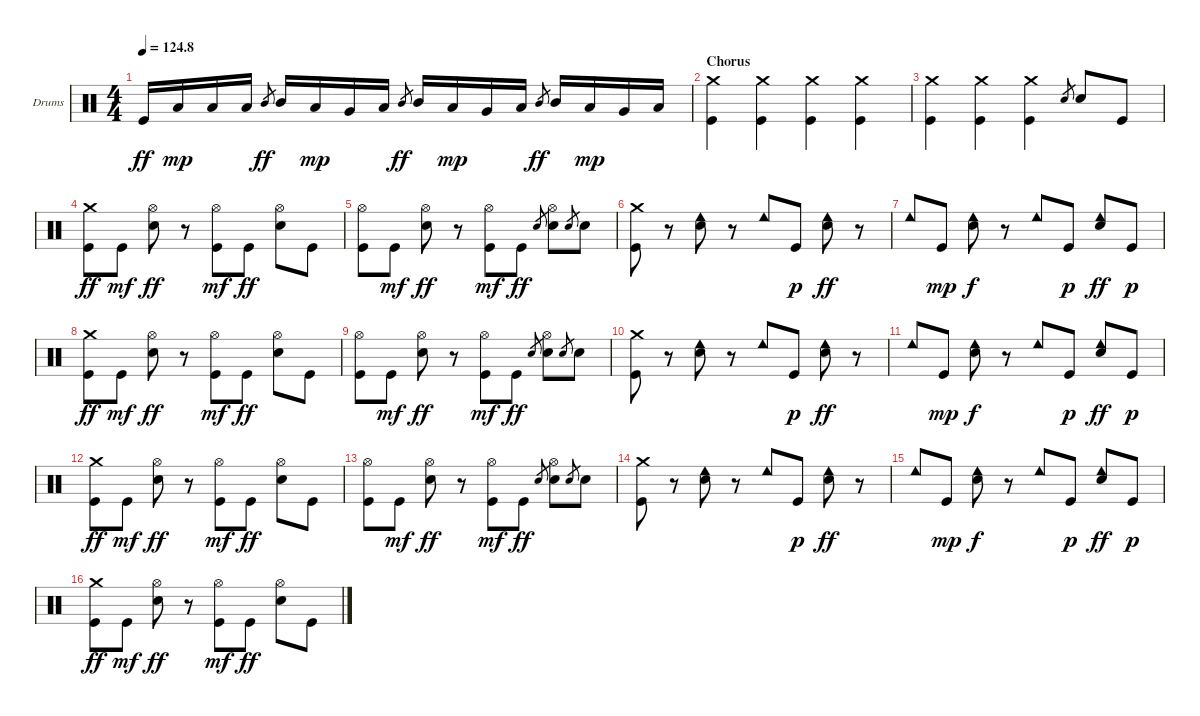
\defaultSystemsLayout 4
\bracketExtendMode groupsimilarinstruments
\firstSystemTrackNameOrientation horizontal
\otherSystemsTrackNameOrientation horizontal
\track ("Steven" "Drums") {instrument percussion}
\staff {score}
\articulation defaults
\ts (4 4)
\tempo
124.8
\accidentals auto
\clef neutral
\ottava regular
\simile none
\ks c "Kick (hit)".16{dy ff} "Low Tom (hit)".16{dy mp} "Low Tom (hit)".16 "Low Tom (hit)".16 "Mid Tom (hit)".8{gr dy ff} "Mid Tom (hit)".16 "Low Tom (hit)".16{dy mp} "Very Low Tom (hit)".16 "Low Tom (hit)".16 "Mid Tom (hit)".8{gr dy ff} "Mid Tom (hit)".16 "Low Tom (hit)".16{dy mp} "Very Low Tom (hit)".16 "Low Tom (hit)".16 "Mid Tom (hit)".8{gr dy ff} "Mid Tom (hit)".16 "Low Tom (hit)".16{dy mp} "Very Low Tom (hit)".16 "Low Tom (hit)".16
|
\section ("" "Chorus")
("Kick (hit)" "Crash medium (hit)").4 ("Kick (hit)" "Crash medium (hit)").4 ("Kick (hit)" "Crash medium (hit)").4 ("Kick (hit)" "Crash medium (hit)").4 |
("Kick (hit)" "Crash medium (hit)").4 ("Kick (hit)" "Crash medium (hit)").4 ("Kick (hit)" "Crash medium (hit)").4 "Snare (hit) 2".8{gr} "Snare (hit) 2".8 "Kick (hit)".8 |
("Kick (hit)" "Crash medium (hit)").8{dy ff} "Kick (hit)".8{dy mf} ("Snare (hit) 2" "Hi-Hat (open)").8{dy ff} r.8 ("Kick (hit)" "Hi-Hat (open)").8{dy mf} "Kick (hit)".8{dy ff} ("Snare (hit) 2" "Hi-Hat (open)").8 "Kick (hit)".8 |
("Kick (hit)" "Hi-Hat (open)").8 "Kick (hit)".8{dy mf} ("Snare (hit) 2" "Hi-Hat (open)").8{dy ff} r.8 ("Kick (hit)" "Hi-Hat (open)").8{dy mf} "Kick (hit)".8{dy ff} "Snare (hit) 2".8{gr} ("Snare (hit) 2" "Hi-Hat (open)").8 "Snare (hit) 2".8{gr} "Snare (hit) 2".8 |
("Kick (hit)" "Crash medium (hit)").8 r.8 ("Cowbell low (hit)" "Snare (hit) 2").8 r.8 "Cowbell low (hit)".8 "Kick (hit)".8{dy p} ("Cowbell low (hit)" "Snare (hit) 2").8{dy ff} r.8 |
"Cowbell low (hit)".8 "Kick (hit)".8{dy mp} ("Cowbell low (hit)" "Snare (hit) 2").8{dy f} r.8 "Cowbell low (hit)".8 "Kick (hit)".8{dy p} ("Cowbell low (hit)" "Snare (hit) 2").8{dy ff} "Kick (hit)".8{dy p} |
("Kick (hit)" "Crash medium (hit)").8{dy ff} "Kick (hit)".8{dy mf} ("Snare (hit) 2" "Hi-Hat (open)").8{dy ff} r.8 ("Kick (hit)" "Hi-Hat (open)").8{dy mf} "Kick (hit)".8{dy ff} ("Snare (hit) 2" "Hi-Hat (open)").8 "Kick (hit)".8 |
("Kick (hit)" "Hi-Hat (open)").8 "Kick (hit)".8{dy mf} ("Snare (hit) 2" "Hi-Hat (open)").8{dy ff} r.8 ("Kick (hit)" "Hi-Hat (open)").8{dy mf} "Kick (hit)".8{dy ff} "Snare (hit) 2".8{gr} ("Snare (hit) 2" "Hi-Hat (open)").8 "Snare (hit) 2".8{gr} "Snare (hit) 2".8 |
("Kick (hit)" "Crash medium (hit)").8 r.8 ("Cowbell low (hit)" "Snare (hit) 2").8 r.8 "Cowbell low (hit)".8 "Kick (hit)".8{dy p} ("Cowbell low (hit)" "Snare (hit) 2").8{dy ff} r.8 |
"Cowbell low (hit)".8 "Kick (hit)".8{dy mp} ("Cowbell low (hit)" "Snare (hit) 2").8{dy f} r.8 "Cowbell low (hit)".8 "Kick (hit)".8{dy p} ("Cowbell low (hit)" "Snare (hit) 2").8{dy ff} "Kick (hit)".8{dy p} |
("Kick (hit)" "Crash medium (hit)").8{dy ff} "Kick (hit)".8{dy mf} ("Snare (hit) 2" "Hi-Hat (open)").8{dy ff} r.8 ("Kick (hit)" "Hi-Hat (open)").8{dy mf} "Kick (hit)".8{dy ff} ("Snare (hit) 2" "Hi-Hat (open)").8 "Kick (hit)".8 |
("Kick (hit)" "Hi-Hat (open)").8 "Kick (hit)".8{dy mf} ("Snare (hit) 2" "Hi-Hat (open)").8{dy ff} r.8 ("Kick (hit)" "Hi-Hat (open)").8{dy mf} "Kick (hit)".8{dy ff} "Snare (hit) 2".8{gr} ("Snare (hit) 2" "Hi-Hat (open)").8 "Snare (hit) 2".8{gr} "Snare (hit) 2".8 |
("Kick (hit)" "Crash medium (hit)").8 r.8 ("Cowbell low (hit)" "Snare (hit) 2").8 r.8 "Cowbell low (hit)".8 "Kick (hit)".8{dy p} ("Cowbell low (hit)" "Snare (hit) 2").8{dy ff} r.8 |
"Cowbell low (hit)".8 "Kick (hit)".8{dy mp} ("Cowbell low (hit)" "Snare (hit) 2").8{dy f} r.8 "Cowbell low (hit)".8 "Kick (hit)".8{dy p} ("Cowbell low (hit)" "Snare (hit) 2").8{dy ff} "Kick (hit)".8{dy p} |
("Kick (hit)" "Crash medium (hit)").8{dy ff} "Kick (hit)".8{dy mf} ("Snare (hit) 2" "Hi-Hat (open)").8{dy ff} r.8 ("Kick (hit)" "Hi-Hat (open)").8{dy mf} "Kick (hit)".8{dy ff} ("Snare (hit) 2" "Hi-Hat (open)").8 "Kick (hit)".8
